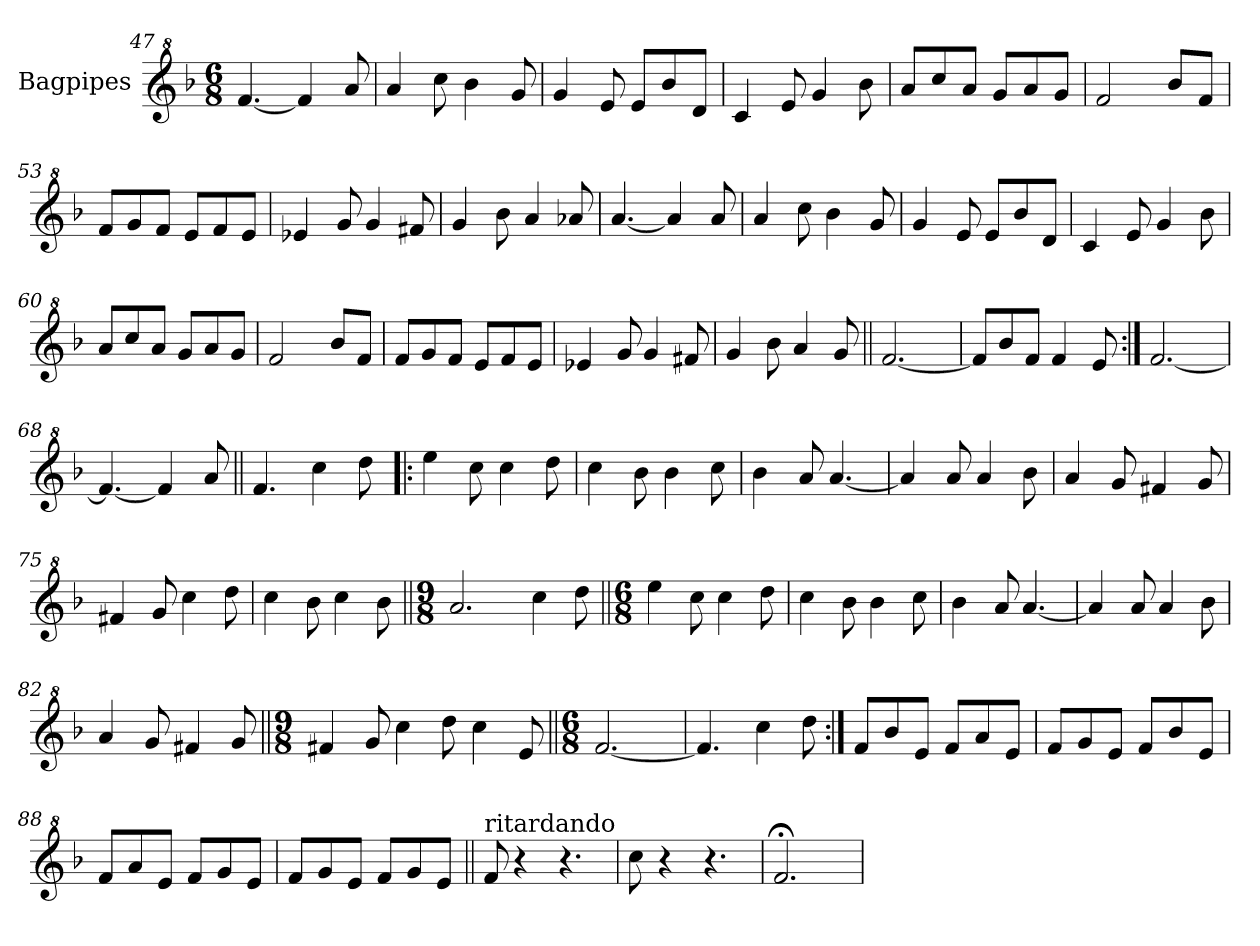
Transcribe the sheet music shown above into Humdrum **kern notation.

**kern
*part1
*staff1
*I"Bagpipes
*I'Bag
*clefG^2
*k[b-]
*F:
*M6/8
=47
[4.ff/
4ff/]
8aa/
=48
4aa/
8ccc\
4bb-\
8gg/
=49
4gg/
8ee/
8ee/L
8bb-/
8dd/J
!!LO:LB:g=z
=50
4cc/
8ee/
4gg/
8bb-\
=51
8aa/L
8ccc/
8aa/J
8gg/L
8aa/
8gg/J
=52
2ff/
8bb-/L
8ff/J
=53
8ff/L
8gg/
8ff/J
8ee/L
8ff/
8ee/J
=54
4ee-X/
8gg/
4gg/
8ff#X/
=55
4gg/
8bb-\
4aa/
8aa-X/
=56
[4.aa/
4aa/]
8aa/
=57
4aa/
8ccc\
4bb-\
8gg/
!!LO:LB:g=z
=58
4gg/
8ee/
8ee/L
8bb-/
8dd/J
=59
4cc/
8ee/
4gg/
8bb-\
=60
8aa/L
8ccc/
8aa/J
8gg/L
8aa/
8gg/J
=61
2ff/
8bb-/L
8ff/J
=62
8ff/L
8gg/
8ff/J
8ee/L
8ff/
8ee/J
=63
4ee-X/
8gg/
4gg/
8ff#X/
=64
4gg/
8bb-\
4aa/
8gg/
=65||
[2.ff/
=66
8ff/L]
8bb-/
8ff/J
4ff/
8ee/
!!LO:LB:g=z
=67:|!
[2.ff/
=68
4.ff/_
4ff/]
8aa/
=69||
4.ff/
4ccc\
8ddd\
=70!|:
4eee\
8ccc\
4ccc\
8ddd\
=71
4ccc\
8bb-\
4bb-\
8ccc\
=72
4bb-\
8aa/
[4.aa/
=73
4aa/]
8aa/
4aa/
8bb-\
=74
4aa/
8gg/
4ff#X/
8gg/
=75
4ff#X/
8gg/
4ccc\
8ddd\
=76
4ccc\
8bb-\
4ccc\
8bb-\
!!LO:LB:g=z
=77||
*M9/8
2.aa/
4ccc\
8ddd\
=78||
*M6/8
4eee\
8ccc\
4ccc\
8ddd\
=79
4ccc\
8bb-\
4bb-\
8ccc\
=80
4bb-\
8aa/
[4.aa/
=81
4aa/]
8aa/
4aa/
8bb-\
=82
4aa/
8gg/
4ff#X/
8gg/
=83||
*M9/8
4ff#X/
8gg/
4ccc\
8ddd\
4ccc\
8ee/
=84||
*M6/8
[2.ff/
!!LO:PB:g=z
=85
4.ff/]
4ccc\
8ddd\
=86:|!
8ff/L
8bb-/
8ee/J
8ff/L
8aa/
8ee/J
=87
8ff/L
8gg/
8ee/J
8ff/L
8bb-/
8ee/J
=88
8ff/L
8aa/
8ee/J
8ff/L
8gg/
8ee/J
=89
8ff/L
8gg/
8ee/J
8ff/L
8gg/
8ee/J
=90||
!LO:TX:a:t=ritardando
8ff/
4r
4.r
=91
8ccc\
4r
4.r
=92
2.ff;</
=
*-
